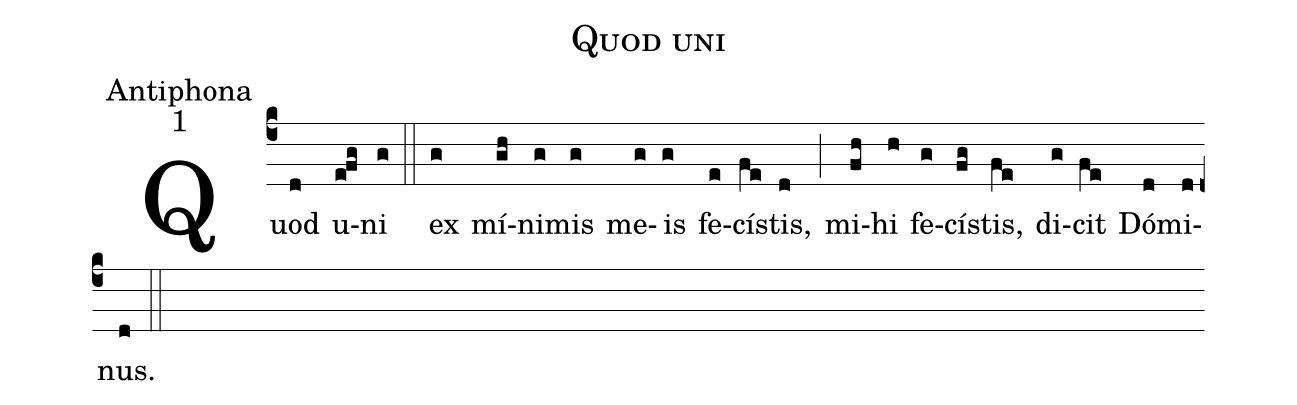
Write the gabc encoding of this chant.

name:Quod uni;
office-part:Antiphona;
mode:1;
%%
(c4) Quod(d) u(e!fg)ni(g) (::)
ex(g) mí(gh)ni(g)mis(g) me(g)is(g) fe(e)cí(fe)stis,(d) (;) mi(fh)hi(h) fe(g)cí(fg)stis,(fe) di(g)cit(fe) Dó(d)mi(d)nus.(d) (::)
